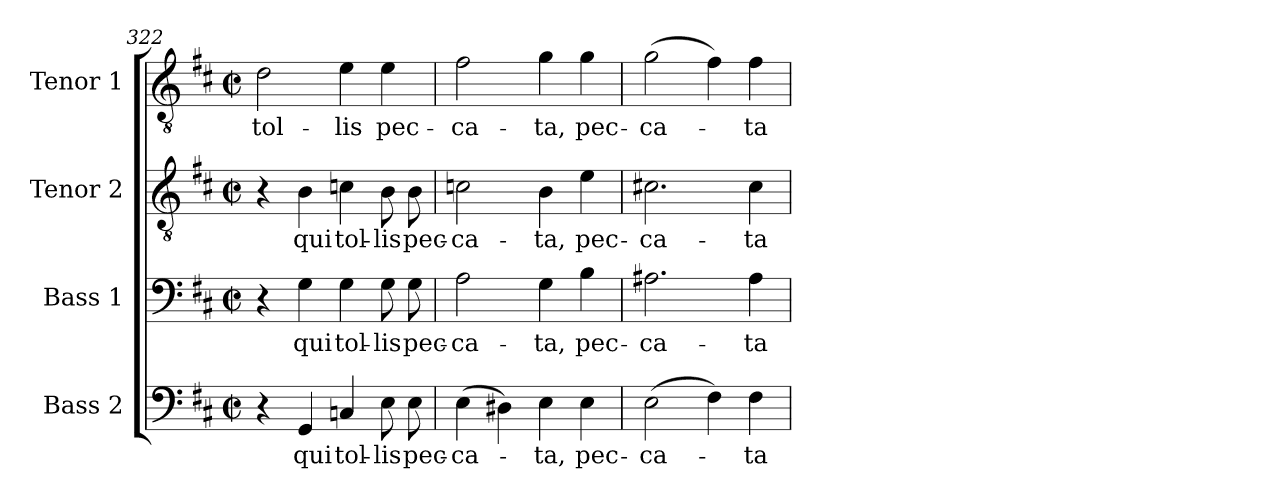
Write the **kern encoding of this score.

**kern	**text	**kern	**text	**kern	**text	**kern	**text
*part4	*part4	*part3	*part3	*part2	*part2	*part1	*part1
*staff4	*staff4	*staff3	*staff3	*staff2	*staff2	*staff1	*staff1
*I"Bass 2	*	*I"Bass 1	*	*I"Tenor 2	*	*I"Tenor 1	*
*I'B. 2	*	*I'B. 1	*	*I'T. 2	*	*I'T. 1	*
*clefF4	*	*clefF4	*	*clefGv2	*	*clefGv2	*
*k[f#c#]	*	*k[f#c#]	*	*k[f#c#]	*	*k[f#c#]	*
*D:	*	*D:	*	*D:	*	*D:	*
*M2/2	*	*M2/2	*	*M2/2	*	*M2/2	*
*met(c|)	*	*met(c|)	*	*met(c|)	*	*met(c|)	*
=322	=322	=322	=322	=322	=322	=322	=322
!	!	!	!	!	!	!	!LO:LY:b
4r	.	4r	.	4r	.	2d\	tol-
!	!LO:LY:b	!	!LO:LY:b	!	!LO:LY:b	!	!
4GG/	qui	4G\	qui	4B\	qui	.	.
!	!LO:LY:b	!	!LO:LY:b	!	!LO:LY:b	!	!LO:LY:b
4Cn/	tol-	4G\	tol-	4cn\	tol-	4e\	-lis
!	!LO:LY:b	!	!LO:LY:b	!	!LO:LY:b	!	!LO:LY:b
8E\	-lis	8G\	-lis	8B\	-lis	4e\	pec-
!	!LO:LY:b	!	!LO:LY:b	!	!LO:LY:b	!	!
8E\	pec-	8G\	pec-	8B\	pec-	.	.
=323	=323	=323	=323	=323	=323	=323	=323
!	!LO:LY:b	!	!LO:LY:b	!	!LO:LY:b	!	!LO:LY:b
(>4E\	-ca-	2A\	-ca-	2cn\	-ca-	2f#\	-ca-
4D#X\)	.	.	.	.	.	.	.
!	!LO:LY:b	!	!LO:LY:b	!	!LO:LY:b	!	!LO:LY:b
4E\	-ta,	4G\	-ta,	4B\	-ta,	4g\	-ta,
!	!LO:LY:b	!	!LO:LY:b	!	!LO:LY:b	!	!LO:LY:b
4E\	pec-	4B\	pec-	4e\	pec-	4g\	pec-
=324	=324	=324	=324	=324	=324	=324	=324
!	!LO:LY:b	!	!LO:LY:b	!	!LO:LY:b	!	!LO:LY:b
(>2E\	-ca-	2.A#X\	-ca-	2.c#X\	-ca-	(>2g\	-ca-
4F#\)	.	.	.	.	.	4f#\)	.
!	!LO:LY:b	!	!LO:LY:b	!	!LO:LY:b	!	!LO:LY:b
4F#\	-ta	4A#\	-ta	4c#\	-ta	4f#\	-ta
=	=	=	=	=	=	=	=
*-	*-	*-	*-	*-	*-	*-	*-
